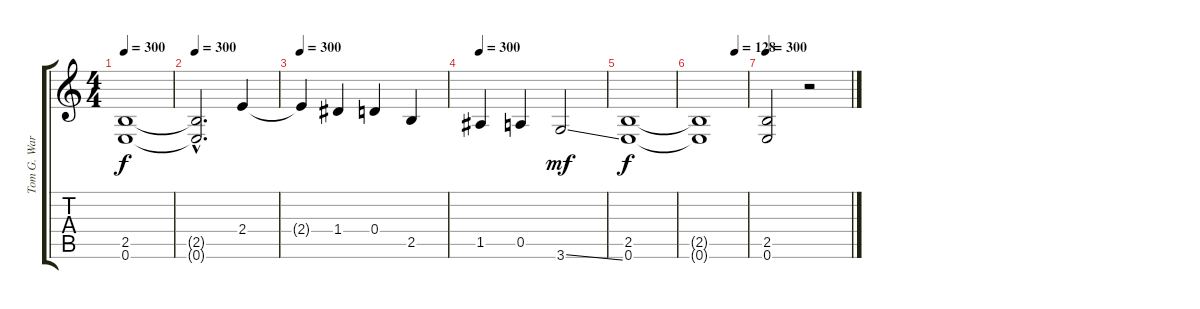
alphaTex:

\track ("Tom G. Warrior (Rhythm)" "Tom G. War") {instrument distortionguitar}
\staff {score tabs}
\tuning (E4 B3 G3 D3 A2 E2) {hide}
\ts (4 4)
\tempo 300
\clef g2
\ks c
(2.5 0.6).1{dy f} |
\tempo 300
(2.5{hac t} 0.6{hac t}).2{d} 2.4.4 |
\tempo 300
2.4{t}.4 1.4.4 0.4.4 2.5.4 |
\tempo 300
1.5.4 0.5.4 3.6{ss}.2{dy mf} |
(2.5 0.6).1{dy f} |
\tempo (128 0.75)
(2.5{t} 0.6{t}).1 |
\tempo 300
(2.5 0.6).2 r.2
